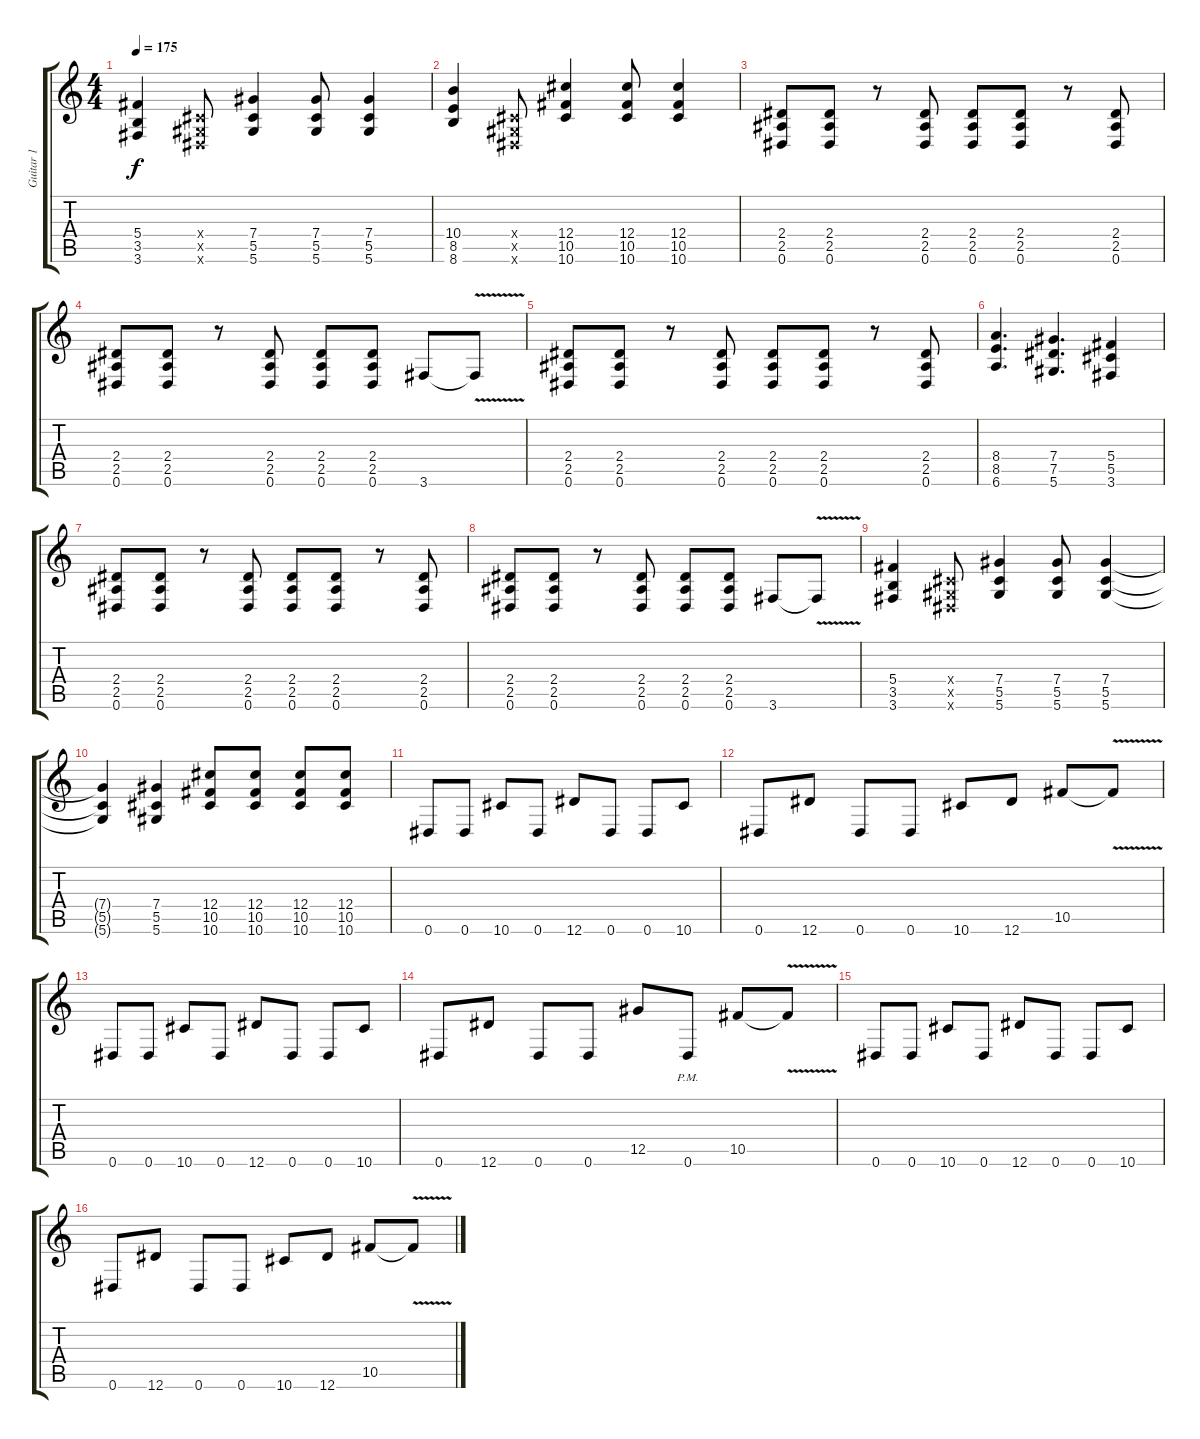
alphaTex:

\track ("Guitar 1" "Guitar 1") {instrument overdrivenguitar}
\staff {score tabs}
\tuning (Eb4 Bb3 Gb3 Db3 Ab2 Eb2) {hide}
\ts (4 4)
\tempo 175
\clef g2
\ks c
(5.4 3.5 3.6).4{dy f} (0.4{x} 0.5{x} 0.6{x}).8 (7.4 5.5 5.6).4 (7.4 5.5 5.6).8 (7.4 5.5 5.6).4 |
(10.4 8.5 8.6).4 (0.4{x} 0.5{x} 0.6{x}).8 (12.4 10.5 10.6).4 (12.4 10.5 10.6).8 (12.4 10.5 10.6).4 |
(2.4 2.5 0.6).8 (2.4 2.5 0.6).8 r.8 (2.4 2.5 0.6).8 (2.4 2.5 0.6).8 (2.4 2.5 0.6).8 r.8 (2.4 2.5 0.6).8 |
(2.4 2.5 0.6).8 (2.4 2.5 0.6).8 r.8 (2.4 2.5 0.6).8 (2.4 2.5 0.6).8 (2.4 2.5 0.6).8 3.6.8 3.6{v t}.8 |
(2.4 2.5 0.6).8 (2.4 2.5 0.6).8 r.8 (2.4 2.5 0.6).8 (2.4 2.5 0.6).8 (2.4 2.5 0.6).8 r.8 (2.4 2.5 0.6).8 |
(8.4 8.5 6.6).4{d} (7.4 7.5 5.6).4{d} (5.4 5.5 3.6).4 |
(2.4 2.5 0.6).8 (2.4 2.5 0.6).8 r.8 (2.4 2.5 0.6).8 (2.4 2.5 0.6).8 (2.4 2.5 0.6).8 r.8 (2.4 2.5 0.6).8 |
(2.4 2.5 0.6).8 (2.4 2.5 0.6).8 r.8 (2.4 2.5 0.6).8 (2.4 2.5 0.6).8 (2.4 2.5 0.6).8 3.6.8 3.6{v t}.8 |
(5.4 3.5 3.6).4 (0.4{x} 0.5{x} 0.6{x}).8 (7.4 5.5 5.6).4 (7.4 5.5 5.6).8 (7.4 5.5 5.6).4 |
(7.4{t} 5.5{t} 5.6{t}).4 (7.4 5.5 5.6).4 (12.4 10.5 10.6).8 (12.4 10.5 10.6).8 (12.4 10.5 10.6).8 (12.4 10.5 10.6).8 |
0.6.8 0.6.8 10.6.8 0.6.8 12.6.8 0.6.8 0.6.8 10.6.8 |
0.6.8 12.6.8 0.6.8 0.6.8 10.6.8 12.6.8 10.5.8 10.5{v t}.8 |
0.6.8 0.6.8 10.6.8 0.6.8 12.6.8 0.6.8 0.6.8 10.6.8 |
0.6.8 12.6.8 0.6.8 0.6.8 12.5.8 0.6{pm}.8 10.5.8 10.5{v t}.8 |
0.6.8 0.6.8 10.6.8 0.6.8 12.6.8 0.6.8 0.6.8 10.6.8 |
0.6.8 12.6.8 0.6.8 0.6.8 10.6.8 12.6.8 10.5.8 10.5{v t}.8
